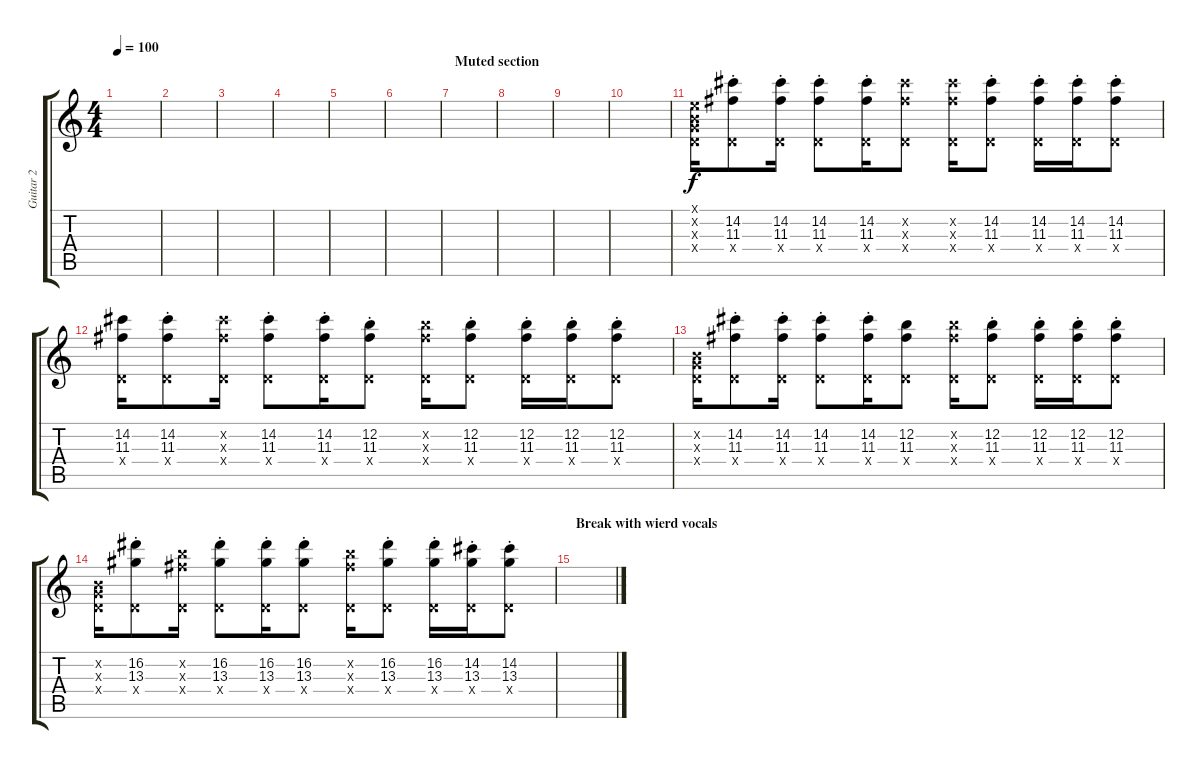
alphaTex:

\track ("Guitar 2" "Guitar 2") {instrument distortionguitar}
\staff {score tabs}
\tuning (E4 B3 G3 D3 A2 E2) {hide}
\ts (4 4)
\tempo 100
\clef g2
\ks c
|
|
|
|
|
|
\section ("" "Muted section")
|
|
|
|
(0.1{x} 0.2{x} 0.3{x} 0.4{x}).16{volume 3 instrument overdrivenguitar} (14.2{st} 11.3{st} 0.4{x}).8{volume 4} (14.2{st} 11.3{st} 0.4{x}).16{volume 6} (14.2{st} 11.3{st} 0.4{x}).8{volume 8} (14.2{st} 11.3{st} 0.4{x}).16{volume 10} (14.2{x} 11.3{x} 0.4{x}).8{volume 10} (14.2{x} 11.3{x} 0.4{x}).16 (14.2{st} 11.3{st} 0.4{x}).8 (14.2{st} 11.3{st} 0.4{x}).16 (14.2{st} 11.3{st} 0.4{x}).16 (14.2{st} 11.3{st} 0.4{x}).8 |
(14.2 11.3 0.4{x}).16 (14.2{st} 11.3{st} 0.4{x}).8 (14.2{x} 11.3{x} 0.4{x}).16 (14.2{st} 11.3{st} 0.4{x}).8 (14.2{st} 11.3{st} 0.4{x}).16 (12.2{st} 11.3{st} 0.4{x}).8 (12.2{x} 11.3{x} 0.4{x}).16 (12.2{st} 11.3{st} 0.4{x}).8 (12.2{st} 11.3{st} 0.4{x}).16 (12.2{st} 11.3{st} 0.4{x}).16 (12.2{st} 11.3{st} 0.4{x}).8 |
(0.2{x} 0.3{x} 0.4{x}).16 (14.2{st} 11.3{st} 0.4{x}).8 (14.2{st} 11.3{st} 0.4{x}).16 (14.2{st} 11.3{st} 0.4{x}).8 (14.2{st} 11.3{st} 0.4{x}).16 (12.2 11.3 0.4{x}).8 (12.2{x} 11.3{x} 0.4{x}).16 (12.2{st} 11.3{st} 0.4{x}).8 (12.2{st} 11.3{st} 0.4{x}).16 (12.2{st} 11.3{st} 0.4{x}).16 (12.2{st} 11.3{st} 0.4{x}).8 |
(0.2{x} 0.3{x} 0.4{x}).16 (16.2{st} 13.3{st} 0.4{x}).8 (12.2{x} 11.3{x} 0.4{x}).16 (16.2{st} 13.3{st} 0.4{x}).8 (16.2{st} 13.3{st} 0.4{x}).16 (16.2{st} 13.3{st} 0.4{x}).8 (12.2{x} 11.3{x} 0.4{x}).16 (16.2{st} 13.3{st} 0.4{x}).8 (16.2{st} 13.3{st} 0.4{x}).16 (14.2{st} 13.3{st} 0.4{x}).16 (14.2{st} 13.3{st} 0.4{x}).8 |
\section ("" "Break with wierd vocals")
